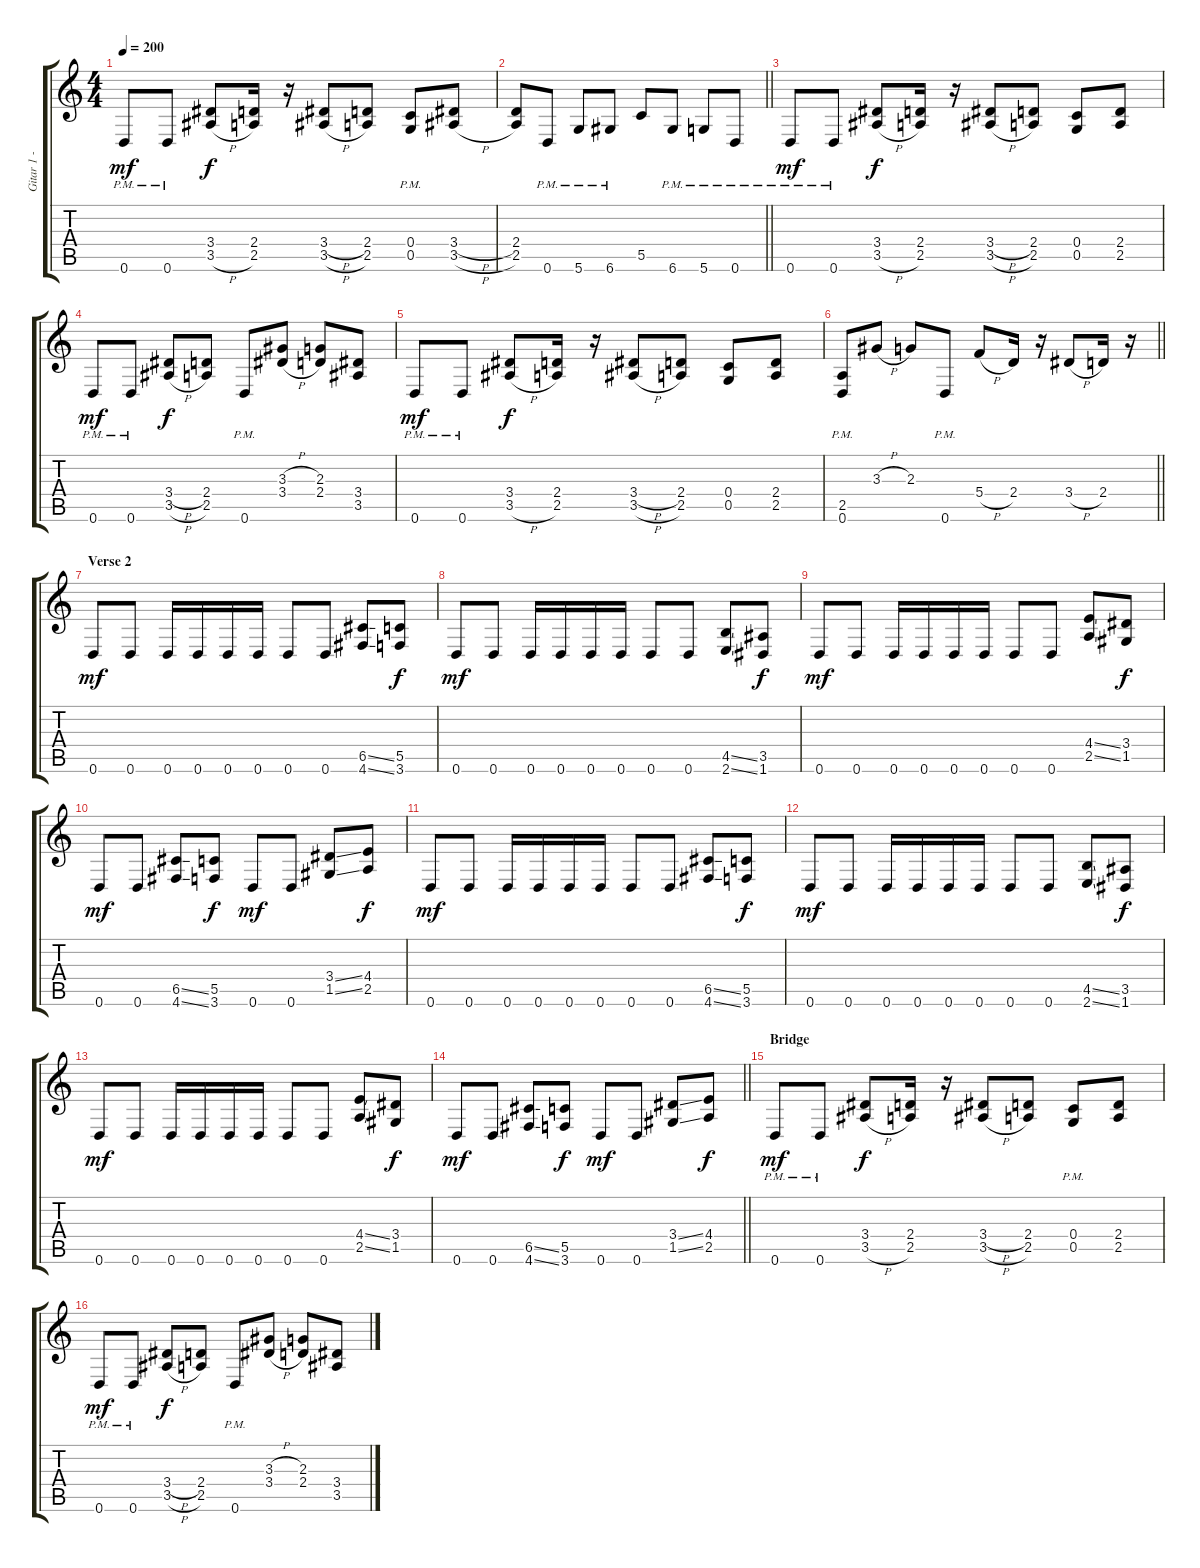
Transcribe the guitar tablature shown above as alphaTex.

\track ("Gitar 1 - Volkan" "Gitar 1 - ") {instrument distortionguitar}
\staff {score tabs}
\tuning (D4 A3 F3 C3 G2 D2) {hide}
\ts (4 4)
\tempo 200
\clef g2
\ks c
0.6{pm}.8{dy mf} 0.6{pm}.8 (3.4 3.5{h}).8{dy f} (2.4 2.5).16 r.16 (3.4{h} 3.5{h}).8 (2.4 2.5).8 (0.4{pm} 0.5{pm}).8 (3.4{h} 3.5{h}).8 |
\barLineRight lightlight
(2.4 2.5).8 0.6{pm}.8 5.6{pm}.8 6.6{pm}.8 5.5.8 6.6{pm}.8 5.6{pm}.8 0.6{pm}.8 |
0.6{pm}.8{dy mf} 0.6{pm}.8 (3.4 3.5{h}).8{dy f} (2.4 2.5).16 r.16 (3.4{h} 3.5{h}).8 (2.4 2.5).8 (0.4 0.5).8 (2.4 2.5).8 |
0.6{pm}.8{dy mf} 0.6{pm}.8 (3.4{h} 3.5{h}).8{dy f} (2.4 2.5).8 0.6{pm}.8 (3.3{h} 3.4{h}).8 (2.3 2.4).8 (3.4 3.5).8 |
0.6{pm}.8{dy mf} 0.6{pm}.8 (3.4 3.5{h}).8{dy f} (2.4 2.5).16 r.16 (3.4{h} 3.5{h}).8 (2.4 2.5).8 (0.4 0.5).8 (2.4 2.5).8 |
\barLineRight lightlight
(2.5 0.6{pm}).8 3.3{h}.8 2.3.8 0.6{pm}.8 5.4{h}.8 2.4.16 r.16 3.4{h}.8 2.4.16 r.16 |
\section ("" "Verse 2")
0.6.8{dy mf} 0.6.8 0.6.16 0.6.16 0.6.16 0.6.16 0.6.8 0.6.8 (6.5{ss} 4.6{ss}).8 (5.5 3.6).8{dy f} |
0.6.8{dy mf} 0.6.8 0.6.16 0.6.16 0.6.16 0.6.16 0.6.8 0.6.8 (4.5{ss} 2.6{ss}).8 (3.5 1.6).8{dy f} |
0.6.8{dy mf} 0.6.8 0.6.16 0.6.16 0.6.16 0.6.16 0.6.8 0.6.8 (4.4{ss} 2.5{ss}).8 (3.4 1.5).8{dy f} |
0.6.8{dy mf} 0.6.8 (6.5{ss} 4.6{ss}).8 (5.5 3.6).8{dy f} 0.6.8{dy mf} 0.6.8 (3.4{ss} 1.5{ss}).8 (4.4 2.5).8{dy f} |
0.6.8{dy mf} 0.6.8 0.6.16 0.6.16 0.6.16 0.6.16 0.6.8 0.6.8 (6.5{ss} 4.6{ss}).8 (5.5 3.6).8{dy f} |
0.6.8{dy mf} 0.6.8 0.6.16 0.6.16 0.6.16 0.6.16 0.6.8 0.6.8 (4.5{ss} 2.6{ss}).8 (3.5 1.6).8{dy f} |
0.6.8{dy mf} 0.6.8 0.6.16 0.6.16 0.6.16 0.6.16 0.6.8 0.6.8 (4.4{ss} 2.5{ss}).8 (3.4 1.5).8{dy f} |
\barLineRight lightlight
0.6.8{dy mf} 0.6.8 (6.5{ss} 4.6{ss}).8 (5.5 3.6).8{dy f} 0.6.8{dy mf} 0.6.8 (3.4{ss} 1.5{ss}).8 (4.4 2.5).8{dy f} |
\section ("" "Bridge")
0.6{pm}.8{dy mf} 0.6{pm}.8 (3.4 3.5{h}).8{dy f} (2.4 2.5).16 r.16 (3.4{h} 3.5{h}).8 (2.4 2.5).8 (0.4{pm} 0.5{pm}).8 (2.4 2.5).8 |
0.6{pm}.8{dy mf} 0.6{pm}.8 (3.4{h} 3.5{h}).8{dy f} (2.4 2.5).8 0.6{pm}.8 (3.3{h} 3.4{h}).8 (2.3 2.4).8 (3.4 3.5).8
